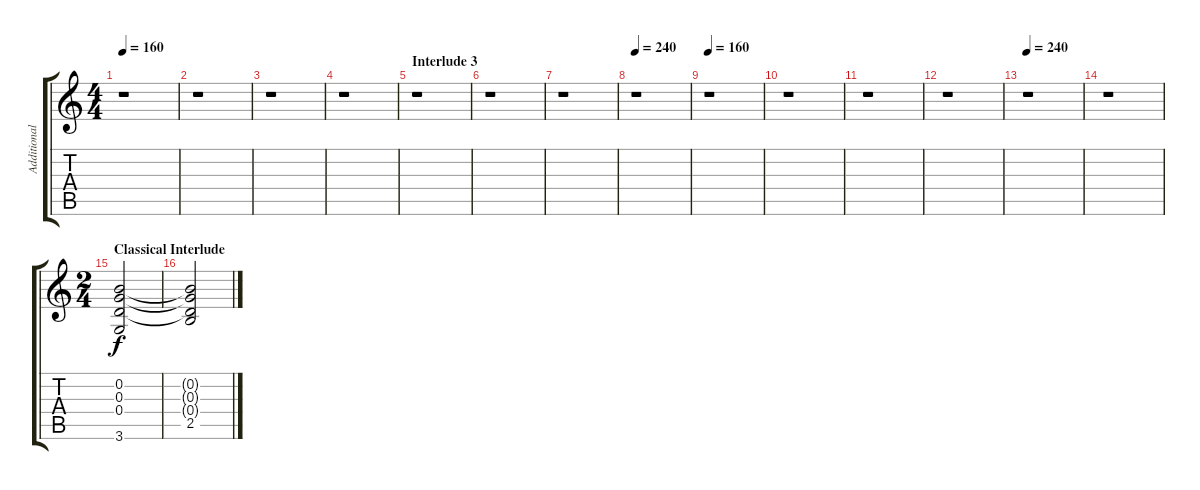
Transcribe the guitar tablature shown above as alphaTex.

\track ("Additional Strings 1" "Additional") {instrument orchestrahit}
\staff {score tabs}
\tuning (E5 B4 G4 D4 A3 E3) {hide}
\ts (4 4)
\tempo 160
\clef g2
\ks c
r.1{dy f} |
r.1 |
r.1 |
r.1 |
\section ("" "Interlude 3")
r.1 |
r.1 |
r.1 |
\tempo 240
r.1 |
\tempo 160
r.1 |
r.1 |
r.1 |
r.1 |
\tempo 240
r.1 |
r.1 |
\ts (2 4)
\section ("" "Classical Interlude")
(0.2 0.3 0.4 3.6).2{volume 12 instrument stringensemble1} |
(0.2{t} 0.3{t} 0.4{t} 2.5).2
